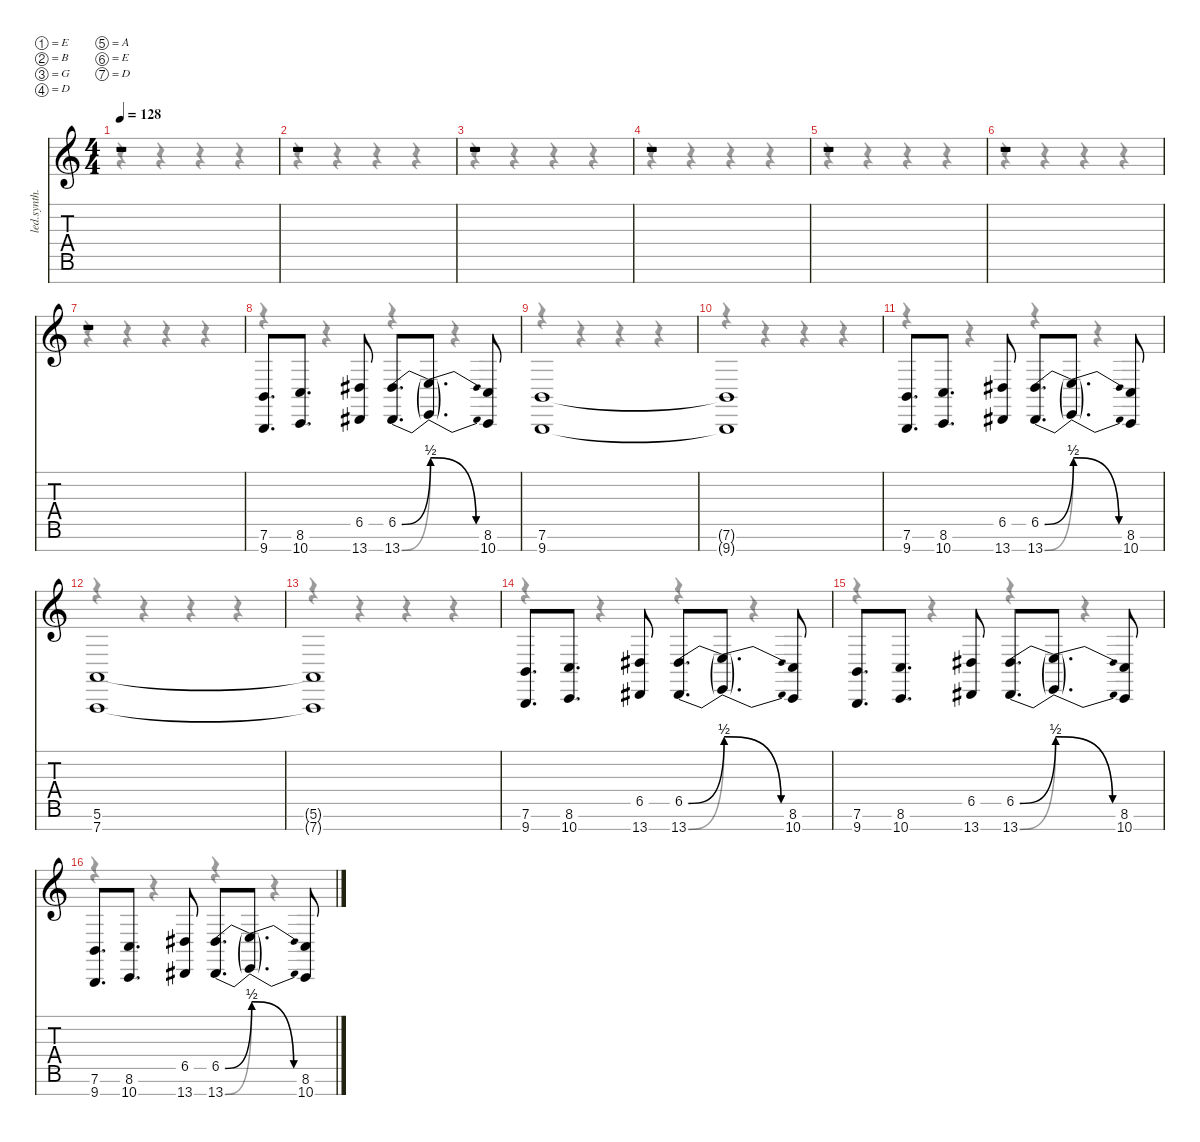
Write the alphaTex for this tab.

\defaultSystemsLayout 4
\hideDynamics
\bracketExtendMode nobrackets
\track ("Keys 4" "led.synth.") {instrument lead2sawtooth}
\staff {score tabs}
\tuning (E4 B3 G3 D3 A2 E2 D1)
\voice
\ts (4 4)
\tempo 128
\clef g2
\ks c
r.1{dy f} |
r.1 |
r.1 |
r.1 |
r.1 |
r.1 |
r.1 |
(7.6 9.7).8{d} (8.6 10.7).8{d} (6.5{acc #} 13.7{acc #}).8 (6.5{be (bend 0 0 60 2) acc #} 13.7{be (bend 0 0 60 2) acc #}).8{d} (6.5{be (release 0 2 60 0) t} 13.7{be (release 0 2 60 0) t}).8{d} (8.6 10.7).8 |
(7.6 9.7).1 |
(7.6{t} 9.7{t}).1 |
(7.6 9.7).8{d} (8.6 10.7).8{d} (6.5{acc #} 13.7{acc #}).8 (6.5{be (bend 0 0 60 2) acc #} 13.7{be (bend 0 0 60 2) acc #}).8{d} (6.5{be (release 0 2 60 0) t} 13.7{be (release 0 2 60 0) t}).8{d} (8.6 10.7).8 |
(5.6 7.7).1 |
(5.6{t} 7.7{t}).1 |
(7.6 9.7).8{d} (8.6 10.7).8{d} (6.5{acc #} 13.7{acc #}).8 (6.5{be (bend 0 0 60 2) acc #} 13.7{be (bend 0 0 60 2) acc #}).8{d} (6.5{be (release 0 2 60 0) t} 13.7{be (release 0 2 60 0) t}).8{d} (8.6 10.7).8 |
(7.6 9.7).8{d} (8.6 10.7).8{d} (6.5{acc #} 13.7{acc #}).8 (6.5{be (bend 0 0 60 2) acc #} 13.7{be (bend 0 0 60 2) acc #}).8{d} (6.5{be (release 0 2 60 0) t} 13.7{be (release 0 2 60 0) t}).8{d} (8.6 10.7).8 |
(7.6 9.7).8{d} (8.6 10.7).8{d} (6.5{acc #} 13.7{acc #}).8 (6.5{be (bend 0 0 60 2) acc #} 13.7{be (bend 0 0 60 2) acc #}).8{d} (6.5{be (release 0 2 60 0) t} 13.7{be (release 0 2 60 0) t}).8{d} (8.6 10.7).8
\voice
\clef g2
\ottava regular
\simile none
\ks c
r.4{dy mf} r.4 r.4 r.4 |
r.4 r.4 r.4 r.4 |
r.4 r.4 r.4 r.4 |
r.4 r.4 r.4 r.4 |
r.4 r.4 r.4 r.4 |
r.4 r.4 r.4 r.4 |
r.4 r.4 r.4 r.4 |
r.4 r.4 r.4 r.4 |
r.4 r.4 r.4 r.4 |
r.4 r.4 r.4 r.4 |
r.4 r.4 r.4 r.4 |
r.4 r.4 r.4 r.4 |
r.4 r.4 r.4 r.4 |
r.4 r.4 r.4 r.4 |
r.4 r.4 r.4 r.4 |
r.4 r.4 r.4 r.4
